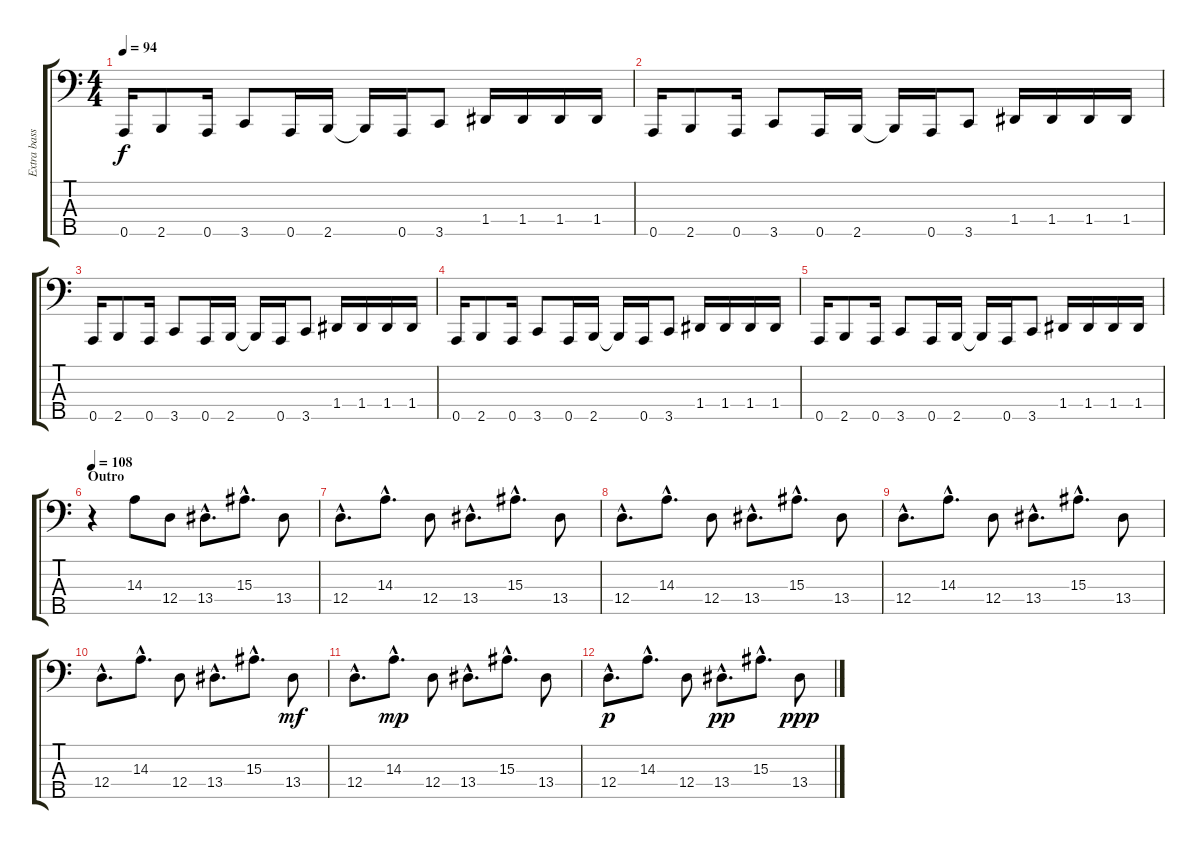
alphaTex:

\track ("Extra bass" "Extra bass") {instrument electricbassfinger}
\staff {score tabs}
\tuning (F2 C2 G1 D1 A0) {hide}
\ts (4 4)
\tempo 94
\clef f4
\ks c
0.5.16{dy f} 2.5.8 0.5.16 3.5.8 0.5.16 2.5.16 2.5{t}.16 0.5.16 3.5.8 1.4.16 1.4.16 1.4.16 1.4.16 |
0.5.16 2.5.8 0.5.16 3.5.8 0.5.16 2.5.16 2.5{t}.16 0.5.16 3.5.8 1.4.16 1.4.16 1.4.16 1.4.16 |
0.5.16 2.5.8 0.5.16 3.5.8 0.5.16 2.5.16 2.5{t}.16 0.5.16 3.5.8 1.4.16 1.4.16 1.4.16 1.4.16 |
0.5.16 2.5.8 0.5.16 3.5.8 0.5.16 2.5.16 2.5{t}.16 0.5.16 3.5.8 1.4.16 1.4.16 1.4.16 1.4.16 |
0.5.16 2.5.8 0.5.16 3.5.8 0.5.16 2.5.16 2.5{t}.16 0.5.16 3.5.8 1.4.16 1.4.16 1.4.16 1.4.16 |
\section ("" "Outro")
\tempo 108
r.4 14.3.8 12.4.8 13.4{hac}.8{d} 15.3{hac}.8{d} 13.4.8 |
12.4{hac}.8{d} 14.3{hac}.8{d} 12.4.8 13.4{hac}.8{d} 15.3{hac}.8{d} 13.4.8 |
12.4{hac}.8{d} 14.3{hac}.8{d} 12.4.8 13.4{hac}.8{d} 15.3{hac}.8{d} 13.4.8 |
12.4{hac}.8{d} 14.3{hac}.8{d} 12.4.8 13.4{hac}.8{d} 15.3{hac}.8{d} 13.4.8 |
12.4{hac}.8{d} 14.3{hac}.8{d} 12.4.8 13.4{hac}.8{d} 15.3{hac}.8{d} 13.4.8{dy mf} |
12.4{hac}.8{d} 14.3{hac}.8{d dy mp} 12.4.8 13.4{hac}.8{d} 15.3{hac}.8{d} 13.4.8 |
12.4{hac}.8{d dy p} 14.3{hac}.8{d} 12.4.8 13.4{hac}.8{d dy pp} 15.3{hac}.8{d} 13.4.8{dy ppp}
